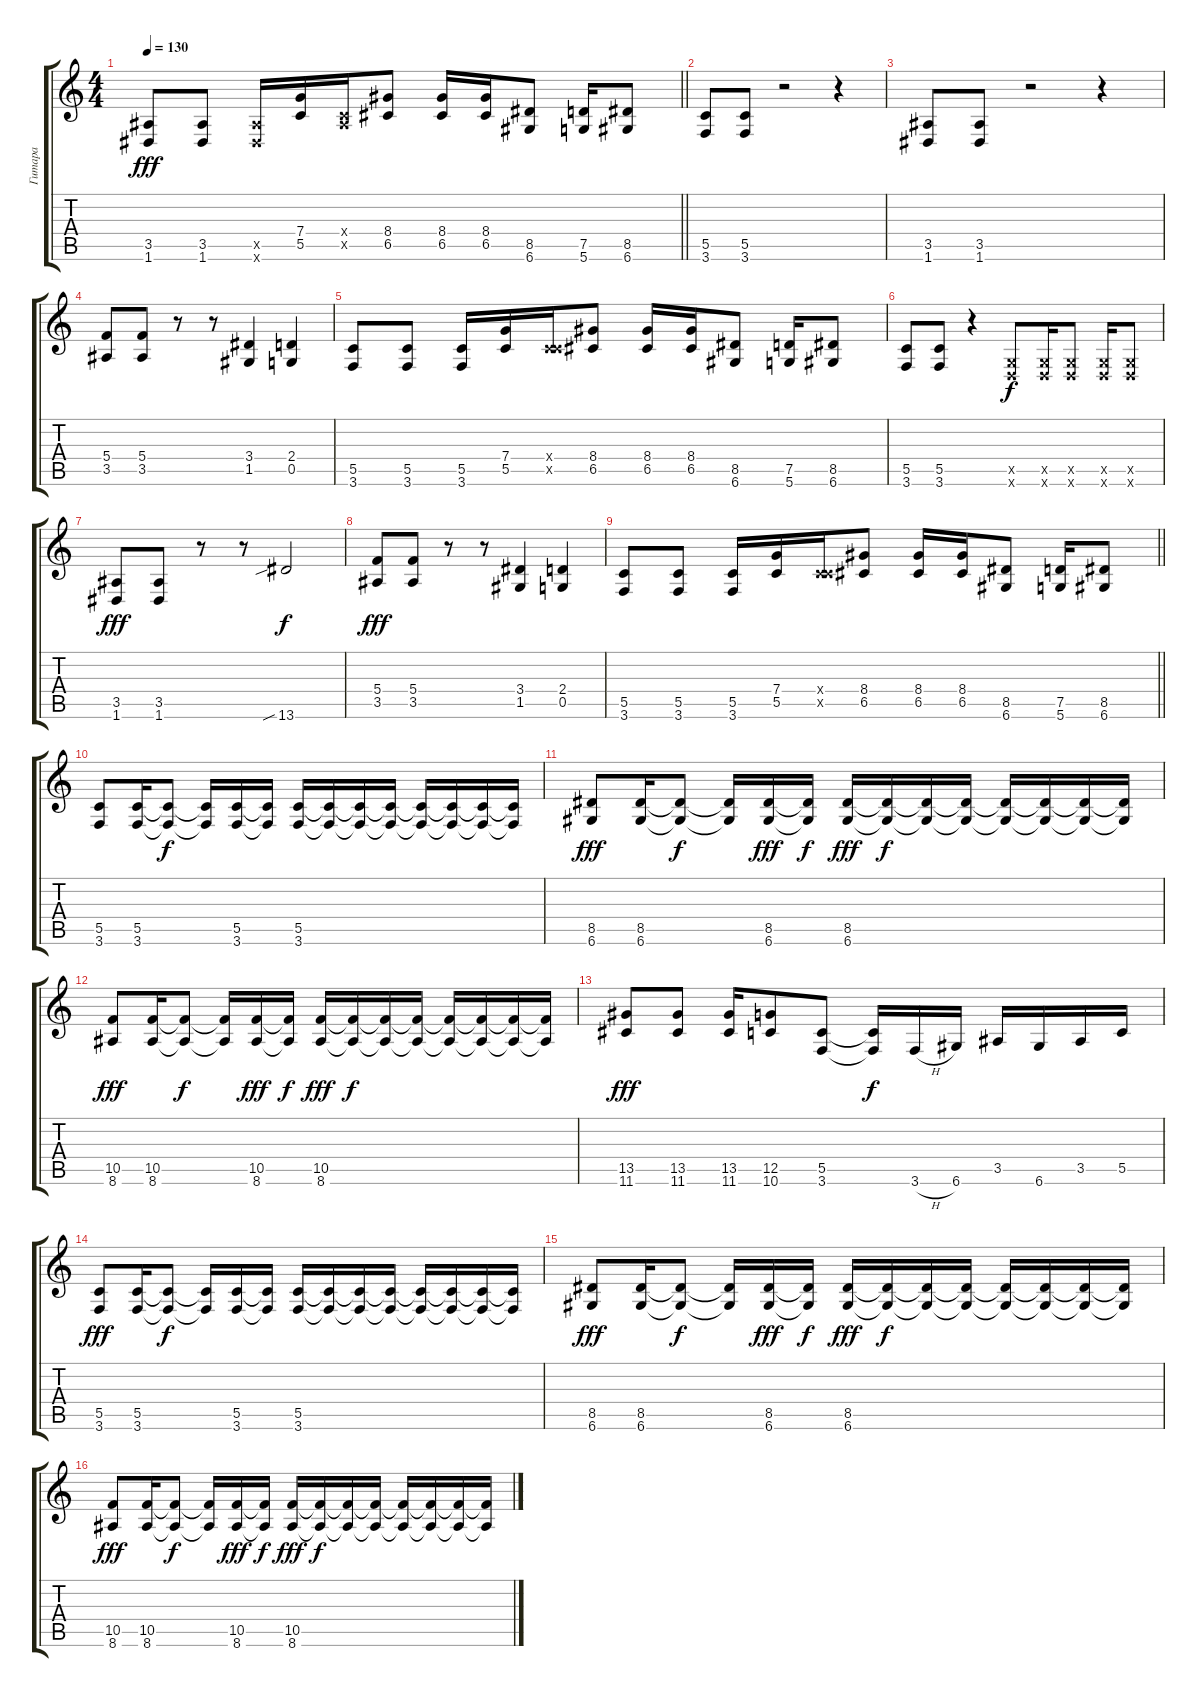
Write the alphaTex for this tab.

\track ("Гитара" "Гитара") {instrument distortionguitar}
\staff {score tabs}
\tuning (D4 A3 F3 C3 G2 D2) {hide}
\ts (4 4)
\tempo 130
\clef g2
\barLineRight lightlight
\ks c
(3.5{t} 1.6{t}).8{dy fff} (3.5 1.6).8 (3.5{x} 1.6{x}).16 (7.4 5.5).16 (0.4{x} 3.5{x}).16 (8.4 6.5).8 (8.4 6.5).16 (8.4 6.5).16 (8.5 6.6).8 (7.5 5.6).16 (8.5 6.6).8 |
(5.5 3.6).8 (5.5 3.6).8 r.2 r.4 |
(3.5 1.6).8 (3.5 1.6).8 r.2 r.4 |
(5.4 3.5).8 (5.4 3.5).8 r.8 r.8 (3.4 1.5).4 (2.4 0.5).4 |
(5.5 3.6).8 (5.5 3.6).8 (5.5 3.6).16 (7.4 5.5).16 (0.4{x} 5.5{x}).16 (8.4 6.5).8 (8.4 6.5).16 (8.4 6.5).16 (8.5 6.6).8 (7.5 5.6).16 (8.5 6.6).8 |
(5.5 3.6).8 (5.5 3.6).8 r.4 (0.5{x} 0.6{x}).8{dy f} (0.5{x} 0.6{x}).16 (0.5{x} 0.6{x}).8 (0.5{x} 0.6{x}).16 (0.5{x} 0.6{x}).8 |
(3.5 1.6).8{dy fff} (3.5 1.6).8 r.8 r.8 13.6{sib}.2{dy f} |
(5.4 3.5).8{dy fff} (5.4 3.5).8 r.8 r.8 (3.4 1.5).4 (2.4 0.5).4 |
\barLineRight lightlight
(5.5 3.6).8 (5.5 3.6).8 (5.5 3.6).16 (7.4 5.5).16 (0.4{x} 5.5{x}).16 (8.4 6.5).8 (8.4 6.5).16 (8.4 6.5).16 (8.5 6.6).8 (7.5 5.6).16 (8.5 6.6).8 |
(5.5 3.6).8 (5.5 3.6).16 (5.5{t} 3.6{t}).8{dy f} (5.5{t} 3.6{t}).16 (5.5 3.6).16 (5.5{t} 3.6{t}).16 (5.5 3.6).16 (5.5{t} 3.6{t}).16 (5.5{t} 3.6{t}).16 (5.5{t} 3.6{t}).16 (5.5{t} 3.6{t}).16 (5.5{t} 3.6{t}).16 (5.5{t} 3.6{t}).16 (5.5{t} 3.6{t}).16 |
(8.5 6.6).8{dy fff} (8.5 6.6).16 (8.5{t} 6.6{t}).8{dy f} (8.5{t} 6.6{t}).16 (8.5 6.6).16{dy fff} (8.5{t} 6.6{t}).16{dy f} (8.5 6.6).16{dy fff} (8.5{t} 6.6{t}).16{dy f} (8.5{t} 6.6{t}).16 (8.5{t} 6.6{t}).16 (8.5{t} 6.6{t}).16 (8.5{t} 6.6{t}).16 (8.5{t} 6.6{t}).16 (8.5{t} 6.6{t}).16 |
(10.5 8.6).8{dy fff} (10.5 8.6).16 (10.5{t} 8.6{t}).8{dy f} (10.5{t} 8.6{t}).16 (10.5 8.6).16{dy fff} (10.5{t} 8.6{t}).16{dy f} (10.5 8.6).16{dy fff} (10.5{t} 8.6{t}).16{dy f} (10.5{t} 8.6{t}).16 (10.5{t} 8.6{t}).16 (10.5{t} 8.6{t}).16 (10.5{t} 8.6{t}).16 (10.5{t} 8.6{t}).16 (10.5{t} 8.6{t}).16 |
(13.5 11.6).8{dy fff} (13.5 11.6).8 (13.5 11.6).16 (12.5 10.6).8 (5.5 3.6).8 (5.5{t} 3.6{t}).16{dy f} 3.6{h}.16 6.6.16 3.5.16 6.6.16 3.5.16 5.5.16 |
(5.5 3.6).8{dy fff} (5.5 3.6).16 (5.5{t} 3.6{t}).8{dy f} (5.5{t} 3.6{t}).16 (5.5 3.6).16 (5.5{t} 3.6{t}).16 (5.5 3.6).16 (5.5{t} 3.6{t}).16 (5.5{t} 3.6{t}).16 (5.5{t} 3.6{t}).16 (5.5{t} 3.6{t}).16 (5.5{t} 3.6{t}).16 (5.5{t} 3.6{t}).16 (5.5{t} 3.6{t}).16 |
(8.5 6.6).8{dy fff} (8.5 6.6).16 (8.5{t} 6.6{t}).8{dy f} (8.5{t} 6.6{t}).16 (8.5 6.6).16{dy fff} (8.5{t} 6.6{t}).16{dy f} (8.5 6.6).16{dy fff} (8.5{t} 6.6{t}).16{dy f} (8.5{t} 6.6{t}).16 (8.5{t} 6.6{t}).16 (8.5{t} 6.6{t}).16 (8.5{t} 6.6{t}).16 (8.5{t} 6.6{t}).16 (8.5{t} 6.6{t}).16 |
(10.5 8.6).8{dy fff} (10.5 8.6).16 (10.5{t} 8.6{t}).8{dy f} (10.5{t} 8.6{t}).16 (10.5 8.6).16{dy fff} (10.5{t} 8.6{t}).16{dy f} (10.5 8.6).16{dy fff} (10.5{t} 8.6{t}).16{dy f} (10.5{t} 8.6{t}).16 (10.5{t} 8.6{t}).16 (10.5{t} 8.6{t}).16 (10.5{t} 8.6{t}).16 (10.5{t} 8.6{t}).16 (10.5{t} 8.6{t}).16
